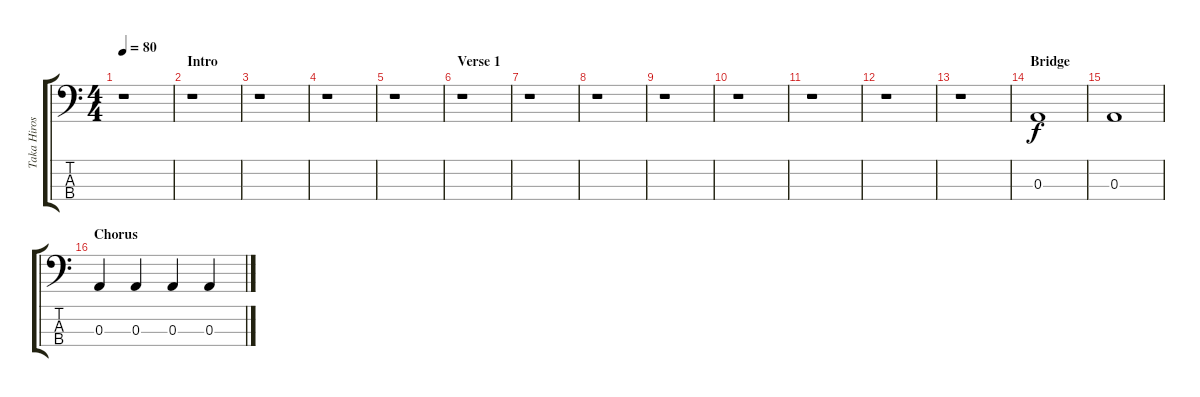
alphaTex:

\track ("Taka Hirose (Bass)" "Taka Hiros") {instrument electricbasspick}
\staff {score tabs}
\tuning (G2 D2 A1 E1) {hide}
\ts (4 4)
\tempo 80
\clef f4
\ks c
r.1{dy f instrument electricbasspick} |
\section ("" "Intro")
r.1 |
r.1 |
r.1 |
r.1 |
\section ("" "Verse 1")
r.1 |
r.1 |
r.1 |
r.1 |
r.1 |
r.1 |
r.1 |
r.1 |
\section ("" "Bridge")
0.3.1 |
0.3.1 |
\section ("" "Chorus")
0.3.4 0.3.4 0.3.4 0.3.4
